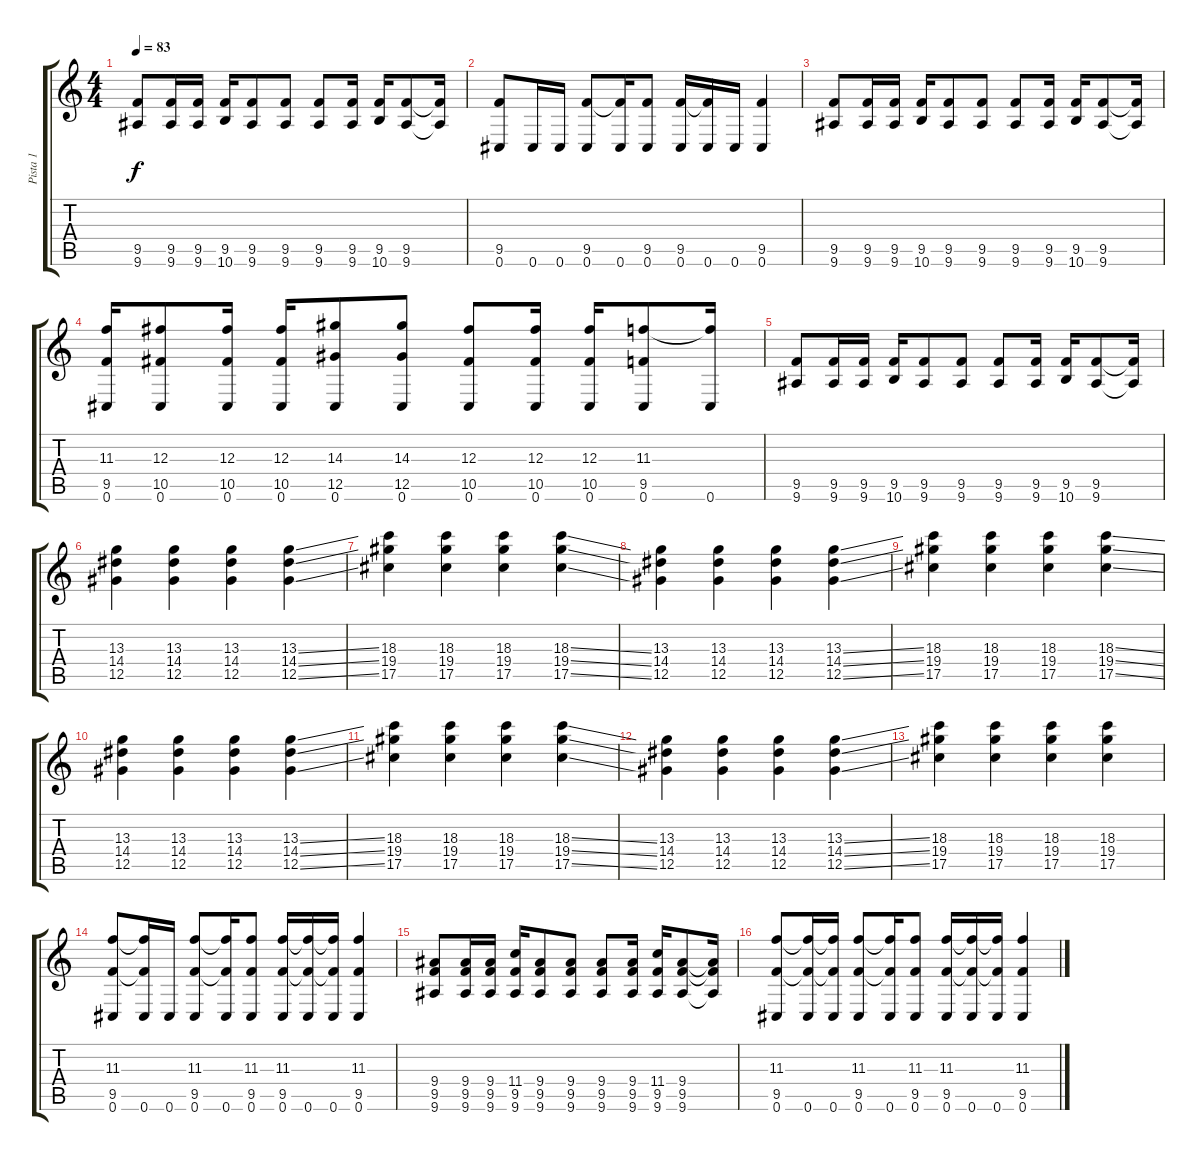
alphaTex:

\track ("Pista 1" "Pista 1") {instrument overdrivenguitar}
\staff {score tabs}
\tuning (Eb4 Bb3 Gb3 Db3 Ab2 Db2) {hide}
\ts (4 4)
\tempo 83
\clef g2
\ks c
(9.5 9.6).8{dy f} (9.5 9.6).16 (9.5 9.6).16 (9.5 10.6).16 (9.5 9.6).8 (9.5 9.6).8 (9.5 9.6).8 (9.5 9.6).16 (9.5 10.6).16 (9.5 9.6).8 (9.5{t} 9.6{t}).16 |
(9.5 0.6).8 0.6.16 0.6.16 (9.5 0.6).8 (9.5{t} 0.6).16 (9.5 0.6).8 (9.5 0.6).16 (9.5{t} 0.6).16 0.6.16 (9.5 0.6).4 |
(9.5 9.6).8 (9.5 9.6).16 (9.5 9.6).16 (9.5 10.6).16 (9.5 9.6).8 (9.5 9.6).8 (9.5 9.6).8 (9.5 9.6).16 (9.5 10.6).16 (9.5 9.6).8 (9.5{t} 9.6{t}).16 |
(11.3 9.5 0.6).16 (12.3 10.5 0.6).8 (12.3 10.5 0.6).16 (12.3 10.5 0.6).16 (14.3 12.5 0.6).8 (14.3 12.5 0.6).8 (12.3 10.5 0.6).8 (12.3 10.5 0.6).16 (12.3 10.5 0.6).16 (11.3 9.5 0.6).8 (11.3{t} 0.6).16 |
(9.5 9.6).8 (9.5 9.6).16 (9.5 9.6).16 (9.5 10.6).16 (9.5 9.6).8 (9.5 9.6).8 (9.5 9.6).8 (9.5 9.6).16 (9.5 10.6).16 (9.5 9.6).8 (9.5{t} 9.6{t}).16 |
(13.3 14.4 12.5).4 (13.3 14.4 12.5).4 (13.3 14.4 12.5).4 (13.3{ss} 14.4{ss} 12.5{ss}).4 |
(18.3 19.4 17.5).4 (18.3 19.4 17.5).4 (18.3 19.4 17.5).4 (18.3{ss} 19.4{ss} 17.5{ss}).4 |
(13.3 14.4 12.5).4 (13.3 14.4 12.5).4 (13.3 14.4 12.5).4 (13.3{ss} 14.4{ss} 12.5{ss}).4 |
(18.3 19.4 17.5).4 (18.3 19.4 17.5).4 (18.3 19.4 17.5).4 (18.3{ss} 19.4{ss} 17.5{ss}).4 |
(13.3 14.4 12.5).4 (13.3 14.4 12.5).4 (13.3 14.4 12.5).4 (13.3{ss} 14.4{ss} 12.5{ss}).4 |
(18.3 19.4 17.5).4 (18.3 19.4 17.5).4 (18.3 19.4 17.5).4 (18.3{ss} 19.4{ss} 17.5{ss}).4 |
(13.3 14.4 12.5).4 (13.3 14.4 12.5).4 (13.3 14.4 12.5).4 (13.3{ss} 14.4{ss} 12.5{ss}).4 |
(18.3 19.4 17.5).4 (18.3 19.4 17.5).4 (18.3 19.4 17.5).4 (18.3 19.4 17.5).4 |
(11.3 9.5 0.6).8 (11.3{t} 9.5{t} 0.6).16 0.6.16 (11.3 9.5 0.6).8 (11.3{t} 9.5{t} 0.6).16 (11.3 9.5 0.6).8 (11.3 9.5 0.6).16 (11.3{t} 9.5{t} 0.6).16 (11.3{t} 9.5{t} 0.6).16 (11.3 9.5 0.6).4 |
(9.4 9.5 9.6).8 (9.4 9.5 9.6).16 (9.4 9.5 9.6).16 (11.4 9.5 9.6).16 (9.4 9.5 9.6).8 (9.4 9.5 9.6).8 (9.4 9.5 9.6).8 (9.4 9.5 9.6).16 (11.4 9.5 9.6).16 (9.4 9.5 9.6).8 (9.4{t} 9.5{t} 9.6{t}).16 |
(11.3 9.5 0.6).8 (11.3{t} 9.5{t} 0.6).16 (11.3{t} 9.5{t} 0.6).16 (11.3 9.5 0.6).8 (11.3{t} 9.5{t} 0.6).16 (11.3 9.5 0.6).8 (11.3 9.5 0.6).16 (11.3{t} 9.5{t} 0.6).16 (11.3{t} 9.5{t} 0.6).16 (11.3 9.5 0.6).4
